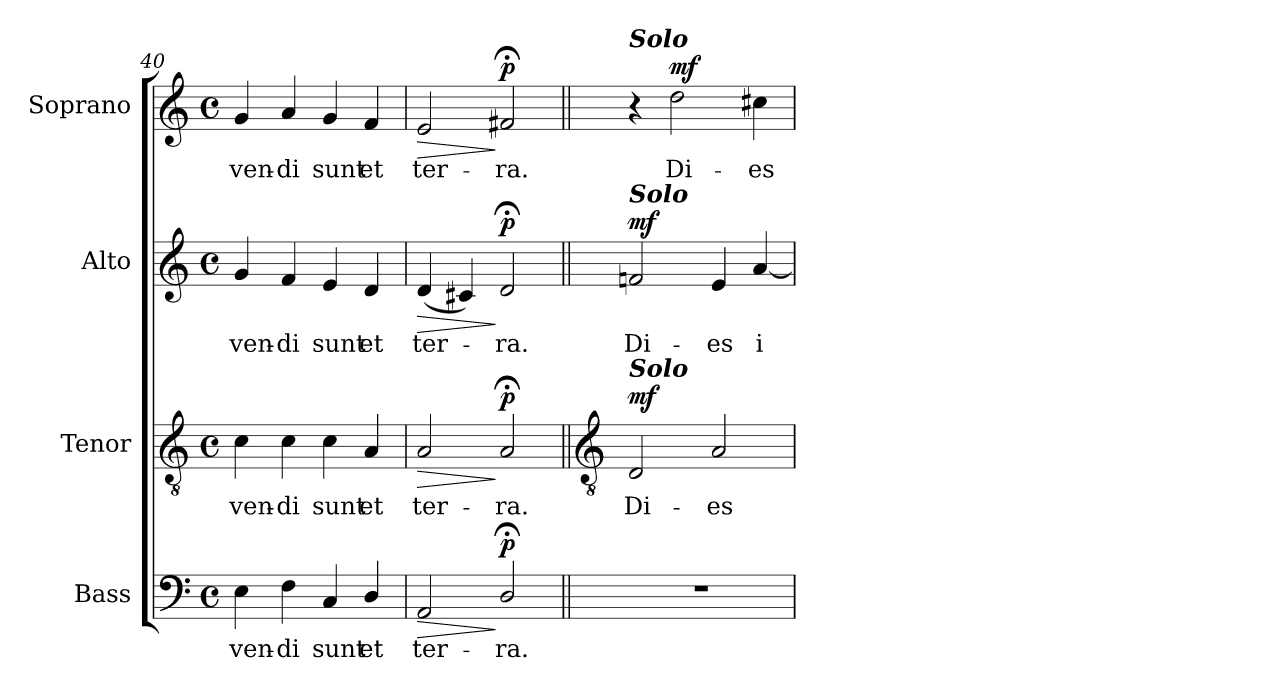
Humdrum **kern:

**kern	**text	**dynam	**kern	**text	**dynam	**kern	**text	**dynam	**kern	**text	**dynam
*part4	*part4	*part4	*part3	*part3	*part3	*part2	*part2	*part2	*part1	*part1	*part1
*staff4	*staff4	*staff4	*staff3	*staff3	*staff3	*staff2	*staff2	*staff2	*staff1	*staff1	*staff1
*I"Bass	*	*	*I"Tenor	*	*	*I"Alto	*	*	*I"Soprano	*	*
*I'B	*	*	*I'T	*	*	*I'A	*	*	*I'S	*	*
*clefF4	*	*	*clefGv2	*	*	*clefG2	*	*	*clefG2	*	*
*k[]	*	*	*k[]	*	*	*k[]	*	*	*k[]	*	*
*C:	*	*	*C:	*	*	*C:	*	*	*C:	*	*
*M4/4	*	*	*M4/4	*	*	*M4/4	*	*	*M4/4	*	*
*met(c)	*	*	*met(c)	*	*	*met(c)	*	*	*met(c)	*	*
=40	=40	=40	=40	=40	=40	=40	=40	=40	=40	=40	=40
!	!LO:LY:b	!	!	!LO:LY:b	!	!	!LO:LY:b	!	!	!LO:LY:b	!
4E	-ven-	.	4c	-ven-	.	4g	-ven-	.	4g	-ven-	.
!	!LO:LY:b	!	!	!LO:LY:b	!	!	!LO:LY:b	!	!	!LO:LY:b	!
4F	-di	.	4c	-di	.	4f	-di	.	4a	-di	.
!	!LO:LY:b	!	!	!LO:LY:b	!	!	!LO:LY:b	!	!	!LO:LY:b	!
4C	sunt	.	4c	sunt	.	4e	sunt	.	4g	sunt	.
!	!LO:LY:b	!	!	!LO:LY:b	!	!	!LO:LY:b	!	!	!LO:LY:b	!
4D/	et	.	4A	et	.	4d	et	.	4f	et	.
=41	=41	=41	=41	=41	=41	=41	=41	=41	=41	=41	=41
!	!LO:LY:b	!LO:HP:b	!	!LO:LY:b	!LO:HP:b	!	!LO:LY:b	!LO:HP:b	!	!LO:LY:b	!LO:HP:b
2AA	ter-	>	2A	ter-	>	(<4d	ter-	>	2e	ter-	>
.	.	.	.	.	.	4c#X)	.	.	.	.	.
!	!LO:LY:b	!LO:DY:n=1:b	!	!LO:LY:b	!LO:DY:n=1:b	!	!LO:LY:b	!LO:DY:n=1:b	!	!LO:LY:b	!LO:DY:n=1:b
2D;</	ra.	] p	2A;<	ra.	] p	2d;<	ra.	] p	2f#X;<	ra.	] p
!!LO:LB:g=z
=42||	=42||	=42||	=42||	=42||	=42||	=42||	=42||	=42||	=42||	=42||	=42||
*	*	*	*clefGv2	*	*	*	*	*	*	*	*
!	!	!	!	!	!	!	!	!	!LO:TX:a:Bi:t=Solo	!	!
!	!	!	!	!	!	!LO:TX:a:Bi:t=Solo	!	!	!	!	!
!	!	!	!LO:TX:a:Bi:t=Solo	!	!	!	!	!	!	!	!
!	!	!	!	!LO:LY:b	!LO:DY:b	!	!LO:LY:b	!LO:DY:b	!	!	!
1r	.	.	2D	Di-	mf	2fn	Di-	mf	4r	.	.
!	!	!	!	!	!	!	!	!	!	!LO:LY:b	!LO:DY:b
.	.	.	.	.	.	.	.	.	2dd	Di-	mf
!	!	!	!	!LO:LY:b	!	!	!LO:LY:b	!	!	!	!
.	.	.	2A	-es	.	4e	-es	.	.	.	.
!	!	!	!	!	!	!	!LO:LY:b	!	!	!LO:LY:b	!
.	.	.	.	.	.	[4a	i-	.	4cc#X	-es	.
=	=	=	=	=	=	=	=	=	=	=	=
*-	*-	*-	*-	*-	*-	*-	*-	*-	*-	*-	*-
